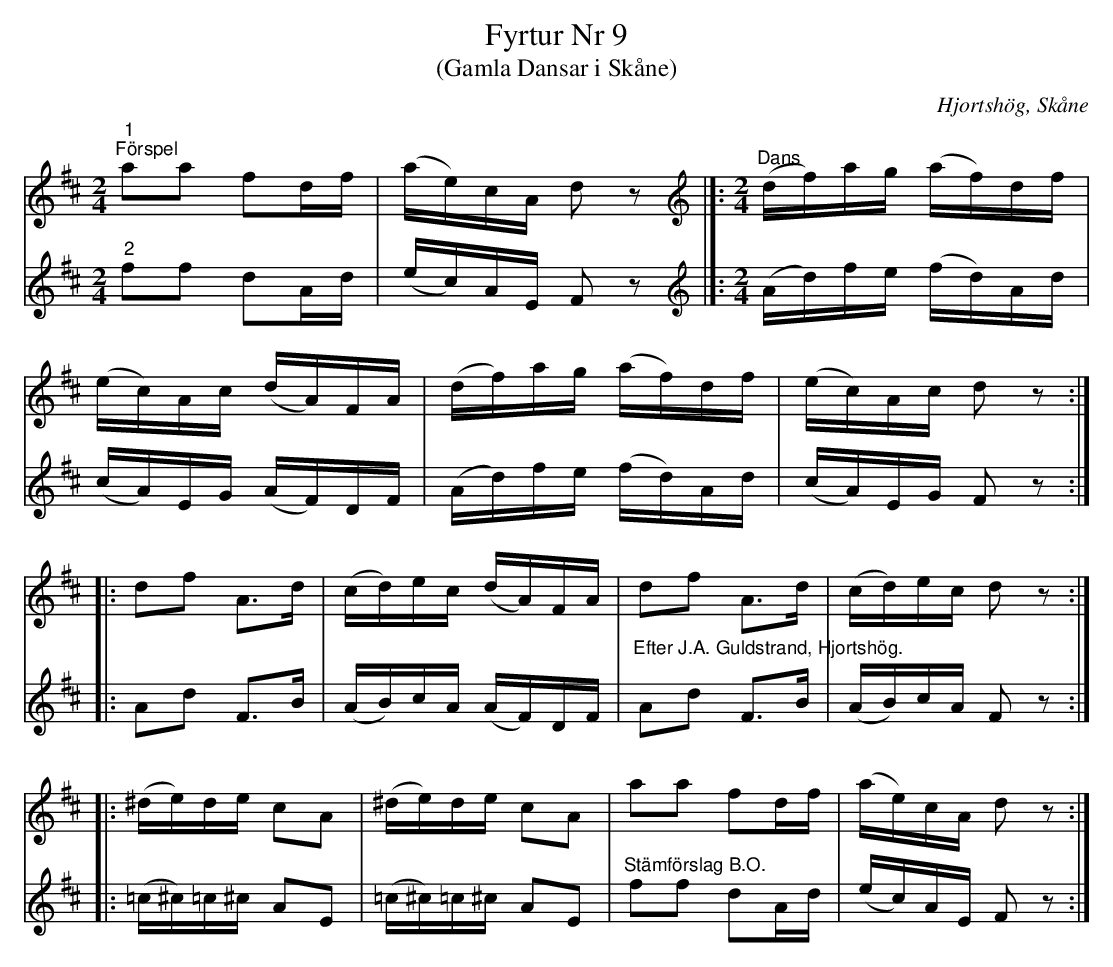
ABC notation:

X:1
T:Fyrtur Nr 9
T:(Gamla Dansar i Skåne)
O:Hjortshög, Skåne
L:1/16
M:2/4
K:D
V:1
"^1""^Förspel" a2a2 f2df | (ae)cA d2 z2 |]:[K:D][M:2/4][K:treble]"^Dans" (df)ag (af)df |
(ec)Ac (dA)FA | (df)ag (af)df | (ec)Ac d2 z2 ::
d2f2 A2>d2 | (cd)ec (dA)FA | d2f2 A2>d2 | (cd)ec d2 z2 ::
(^de)de c2A2 | (^de)de c2A2 | a2a2 f2df | (ae)cA d2 z2 :|
V:2
"^2" f2f2 d2Ad | (ec)AE F2 z2 |]:[K:D][M:2/4][K:treble] (Ad)fe (fd)Ad |
(cA)EG (AF)DF | (Ad)fe (fd)Ad | (cA)EG F2 z2 ::
A2d2 F2>B2 | (AB)cA (AF)DF | "^Efter J.A. Guldstrand, Hjortshög." A2d2 F2>B2 | (AB)cA F2 z2 ::
(=c^c)=c^c A2E2 | (=c^c)=c^c A2E2 | "^Stämförslag B.O." f2f2 d2Ad | (ec)AE F2 z2 :|
